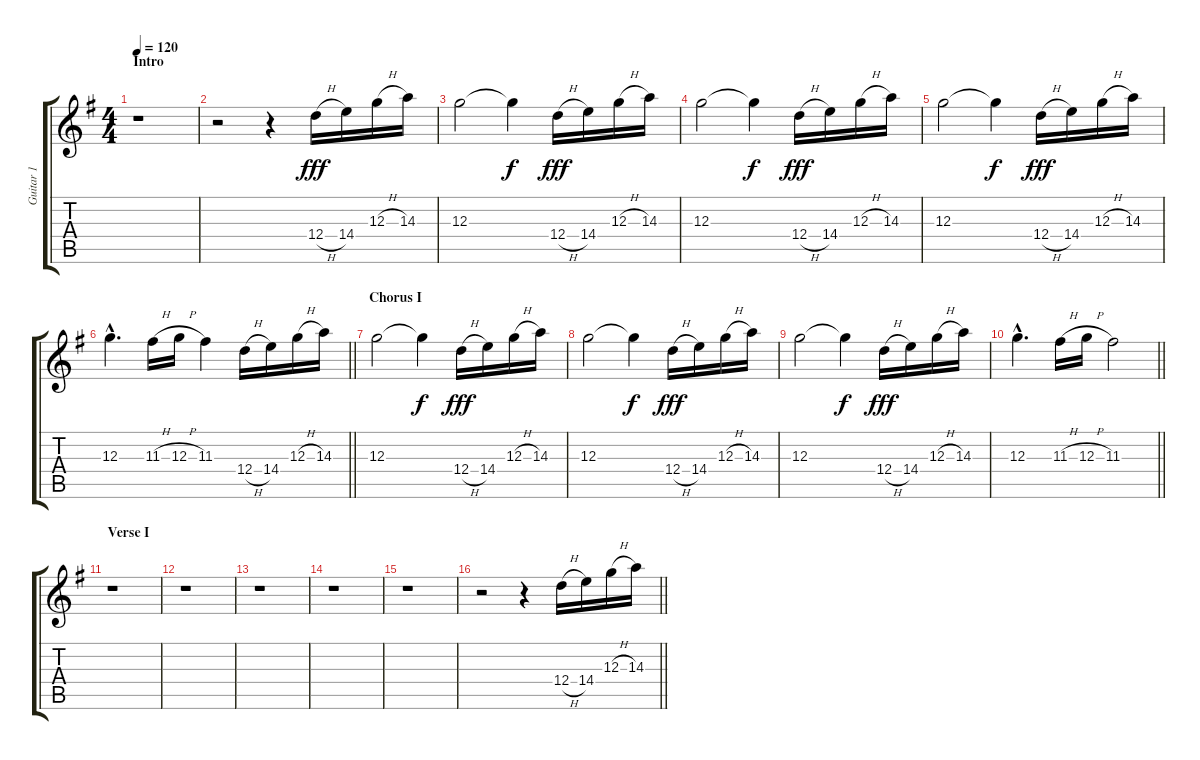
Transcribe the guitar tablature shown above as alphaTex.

\track ("Guitar 1" "Guitar 1") {instrument distortionguitar}
\staff {score tabs}
\tuning (E4 B3 G3 D3 A2 E2) {hide}
\ts (4 4)
\section ("" "Intro")
\tempo 120
\clef g2
\ks g
r.1{dy fff instrument distortionguitar} |
r.2 r.4 12.4{h}.16 14.4.16 12.3{h}.16 14.3.16 |
12.3.2 12.3{t}.4{dy f} 12.4{h}.16{dy fff} 14.4.16 12.3{h}.16 14.3.16 |
12.3.2 12.3{t}.4{dy f} 12.4{h}.16{dy fff} 14.4.16 12.3{h}.16 14.3.16 |
12.3.2 12.3{t}.4{dy f} 12.4{h}.16{dy fff} 14.4.16 12.3{h}.16 14.3.16 |
\barLineRight lightlight
12.3{hac}.4{d} 11.3{h}.16 12.3{h}.16 11.3.4 12.4{h}.16 14.4.16 12.3{h}.16 14.3.16 |
\section ("" "Chorus I")
12.3.2 12.3{t}.4{dy f} 12.4{h}.16{dy fff} 14.4.16 12.3{h}.16 14.3.16 |
12.3.2 12.3{t}.4{dy f} 12.4{h}.16{dy fff} 14.4.16 12.3{h}.16 14.3.16 |
12.3.2 12.3{t}.4{dy f} 12.4{h}.16{dy fff} 14.4.16 12.3{h}.16 14.3.16 |
\barLineRight lightlight
12.3{hac}.4{d} 11.3{h}.16 12.3{h}.16 11.3.2 |
\section ("" "Verse I")
r.1 |
r.1 |
r.1 |
r.1 |
r.1 |
\barLineRight lightlight
r.2 r.4 12.4{h}.16 14.4.16 12.3{h}.16 14.3.16
